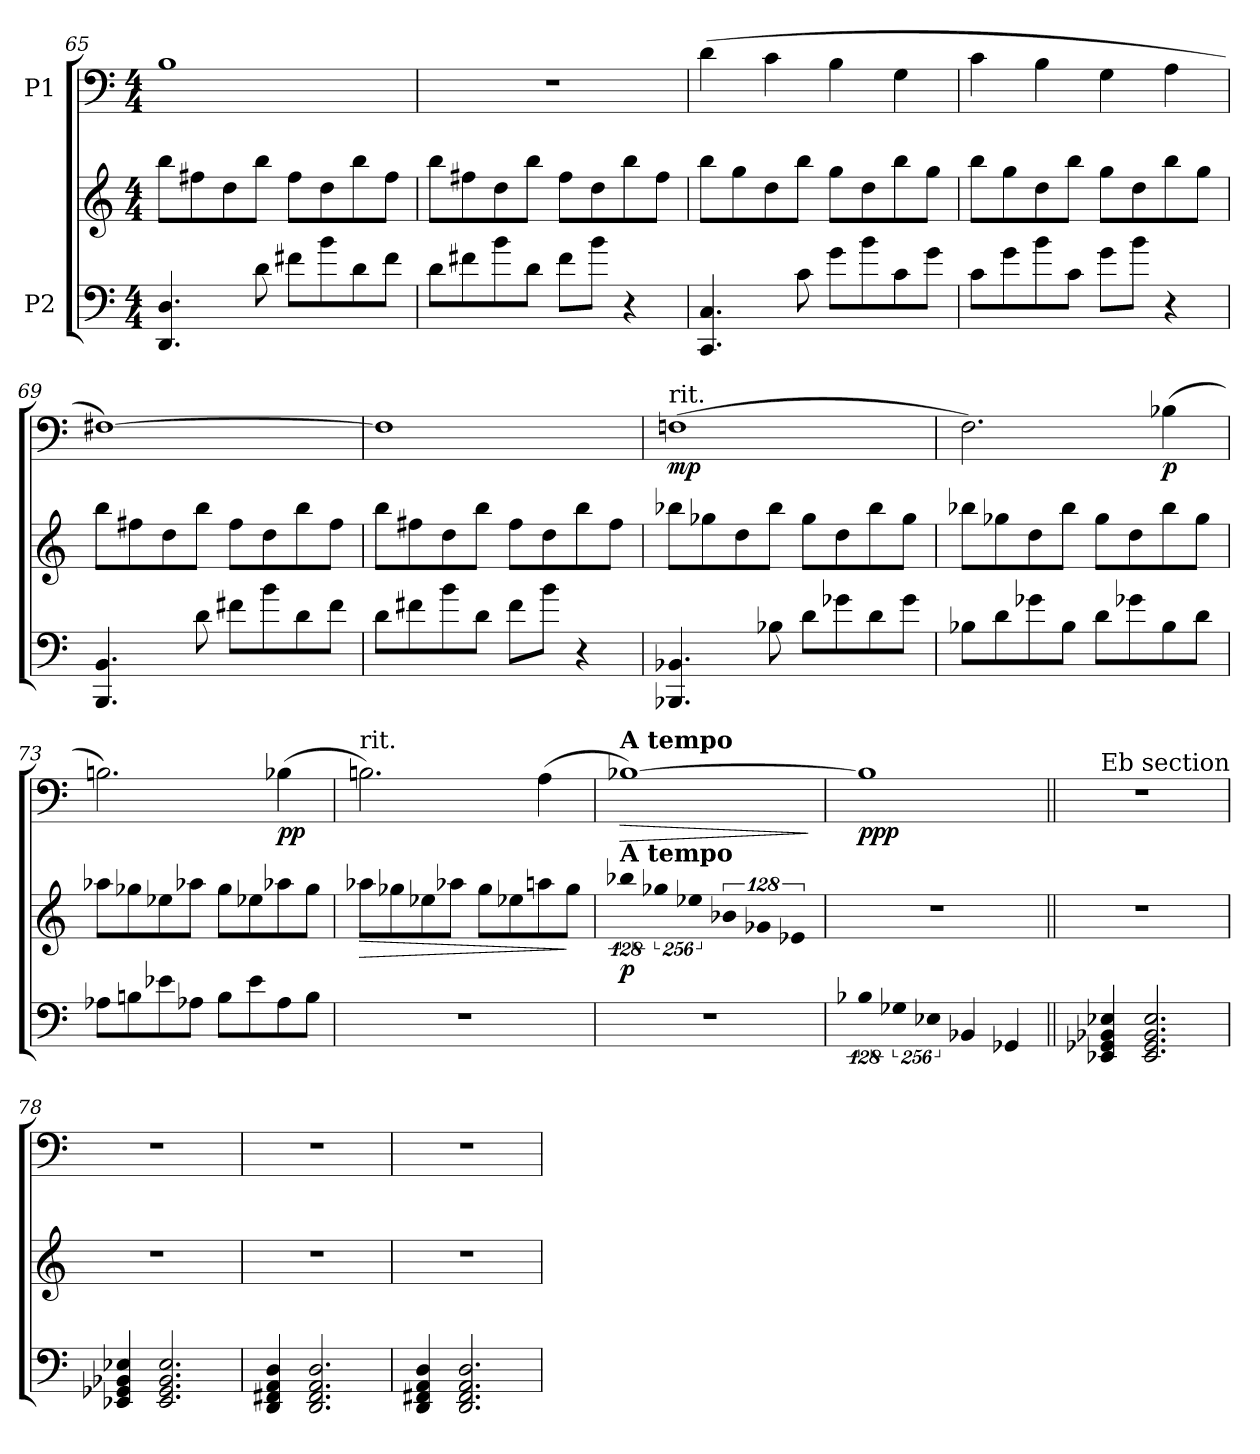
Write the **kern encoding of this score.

**kern	**kern	**dynam	**kern	**dynam
*part2	*part2	*part2	*part1	*part1
*staff3	*staff2	*staff2/3	*staff1	*staff1
*I"P2	*	*	*I"P1	*
*clefF4	*clefG2	*	*clefF4	*
*k[]	*k[]	*	*k[]	*
*C:	*C:	*	*C:	*
*M4/4	*M4/4	*	*M4/4	*
=65	=65	=65	=65	=65
4.DDi/ 4.Di	8bbi\L	.	1Bi	.
.	8ff#Xi\	.	.	.
.	8ddi\	.	.	.
8di\	8bbi\J	.	.	.
8f#Xi\L	8ff#i\L	.	.	.
8bi\	8ddi\	.	.	.
8di\	8bbi\	.	.	.
8f#i\J	8ff#i\J	.	.	.
=66	=66	=66	=66	=66
8di\L	8bbi\L	.	1r	.
8f#Xi\	8ff#Xi\	.	.	.
8bi\	8ddi\	.	.	.
8di\J	8bbi\J	.	.	.
8f#i\L	8ff#i\L	.	.	.
8bi\J	8ddi\	.	.	.
4r	8bbi\	.	.	.
.	8ff#i\J	.	.	.
!!LO:LB:g=z
=67	=67	=67	=67	=67
4.CCi/ 4.Ci	8bbi\L	.	(4di\	.
.	8ggi\	.	.	.
.	8ddi\	.	4ci\	.
8ci\	8bbi\J	.	.	.
8gi\L	8ggi\L	.	4Bi\	.
8bi\	8ddi\	.	.	.
8ci\	8bbi\	.	4Gi\	.
8gi\J	8ggi\J	.	.	.
=68	=68	=68	=68	=68
8ci\L	8bbi\L	.	4ci\	.
8gi\	8ggi\	.	.	.
8bi\	8ddi\	.	4Bi\	.
8ci\J	8bbi\J	.	.	.
8gi\L	8ggi\L	.	4Gi\	.
8bi\J	8ddi\	.	.	.
4r	8bbi\	.	4Ai\	.
.	8ggi\J	.	.	.
=69	=69	=69	=69	=69
4.BBBi/ 4.BBi	8bbi\L	.	[1F#Xi)	.
.	8ff#Xi\	.	.	.
.	8ddi\	.	.	.
8di\	8bbi\J	.	.	.
8f#Xi\L	8ff#i\L	.	.	.
8bi\	8ddi\	.	.	.
8di\	8bbi\	.	.	.
8f#i\J	8ff#i\J	.	.	.
=70	=70	=70	=70	=70
8di\L	8bbi\L	.	1F#i]	.
8f#Xi\	8ff#Xi\	.	.	.
8bi\	8ddi\	.	.	.
8di\J	8bbi\J	.	.	.
8f#i\L	8ff#i\L	.	.	.
8bi\J	8ddi\	.	.	.
4r	8bbi\	.	.	.
.	8ff#i\J	.	.	.
!!LO:PB:g=z
=71	=71	=71	=71	=71
!	!	!	!LO:TX:t=rit.	!
4.BBB-Xi/ 4.BB-Xi	8bb-Xi\L	.	(1Fni	mp
.	8gg-Xi\	.	.	.
.	8ddi\	.	.	.
8B-Xi\	8bb-i\J	.	.	.
8di\L	8gg-i\L	.	.	.
8g-Xi\	8ddi\	.	.	.
8di\	8bb-i\	.	.	.
8g-i\J	8gg-i\J	.	.	.
=72	=72	=72	=72	=72
8B-Xi\L	8bb-Xi\L	.	2.Fi\)	.
8di\	8gg-Xi\	.	.	.
8g-Xi\	8ddi\	.	.	.
8B-i\J	8bb-i\J	.	.	.
8di\L	8gg-i\L	.	.	.
8g-Xi\	8ddi\	.	.	.
8B-i\	8bb-i\	.	(4B-Xi\	p
8di\J	8gg-i\J	.	.	.
=73	=73	=73	=73	=73
8A-Xi\L	8aa-Xi\L	.	2.Bni\)	.
8Bni\	8gg-Xi\	.	.	.
8e-Xi\	8ee-Xi\	.	.	.
8A-Xi\J	8aa-Xi\J	.	.	.
8Bi\L	8gg-i\L	.	.	.
8e-i\	8ee-Xi\	.	.	.
8A-i\	8aa-Xi\	.	(4B-Xi\	pp
8Bi\J	8gg-i\J	.	.	.
!!LO:LB:g=z
=74	=74	=74	=74	=74
!	!	!	!LO:TX:t=rit.	!
!	!	!LO:HP:b	!	!
1r	8aa-Xi\L	>	2.Bni\)	.
.	8gg-Xi\	.	.	.
.	8ee-Xi\	.	.	.
.	8aa-Xi\J	.	.	.
.	8gg-i\L	.	.	.
.	8ee-Xi\	.	.	.
.	8aani\	.	(4Ai\	.
.	8gg-i\J	]	.	.
=75	=75	=75	=75	=75
!	!	!	!LO:TX:a:B:t=A tempo	!
!	!LO:TX:a:B:t=A tempo	!	!	!
!	!LO:N:vis=4	!	!	!LO:HP:b
1r	512%85bb-Xi\	p	[1B-Xi)	>
!	!LO:N:vis=4	!	!	!
.	1024%171gg-Xi\	.	.	.
!	!LO:N:vis=4	!	!	!
.	1024%171ee-Xi\	.	.	.
!	!LO:N:vis=4	!	!	!
.	512%85b-Xi\	.	.	.
!	!LO:N:vis=4	!	!	!
.	1024%171g-Xi/	.	.	.
!	!LO:N:vis=4	!	!	!
.	1024%171e-Xi/	.	.	.
.	.	.	.	]
=76	=76	=76	=76	=76
!LO:N:vis=4	!	!	!	!
512%85B-Xi\	1r	.	1B-i]	ppp
!LO:N:vis=4	!	!	!	!
1024%171G-Xi\	.	.	.	.
!LO:N:vis=4	!	!	!	!
1024%171E-Xi\	.	.	.	.
4BB-Xi/	.	.	.	.
4GG-Xi/	.	.	.	.
!!LO:LB:g=z
=77||	=77||	=77||	=77||	=77||
!	!	!	!LO:TX:a:t=Eb section	!
4EE-Xi/ 4GG-Xi 4BB-Xi 4E-Xi	1r	.	1r	.
2.EE-i/ 2.GG-i 2.BB-i 2.E-i	.	.	.	.
=78	=78	=78	=78	=78
4EE-Xi/ 4GG-Xi 4BB-Xi 4E-Xi	1r	.	1r	.
2.EE-i/ 2.GG-i 2.BB-i 2.E-i	.	.	.	.
=79	=79	=79	=79	=79
4DDi/ 4FF#Xi 4AAi 4Di	1r	.	1r	.
2.DDi/ 2.FF#i 2.AAi 2.Di	.	.	.	.
=80	=80	=80	=80	=80
4DDi/ 4FF#Xi 4AAi 4Di	1r	.	1r	.
2.DDi/ 2.FF#i 2.AAi 2.Di	.	.	.	.
=	=	=	=	=
*-	*-	*-	*-	*-
